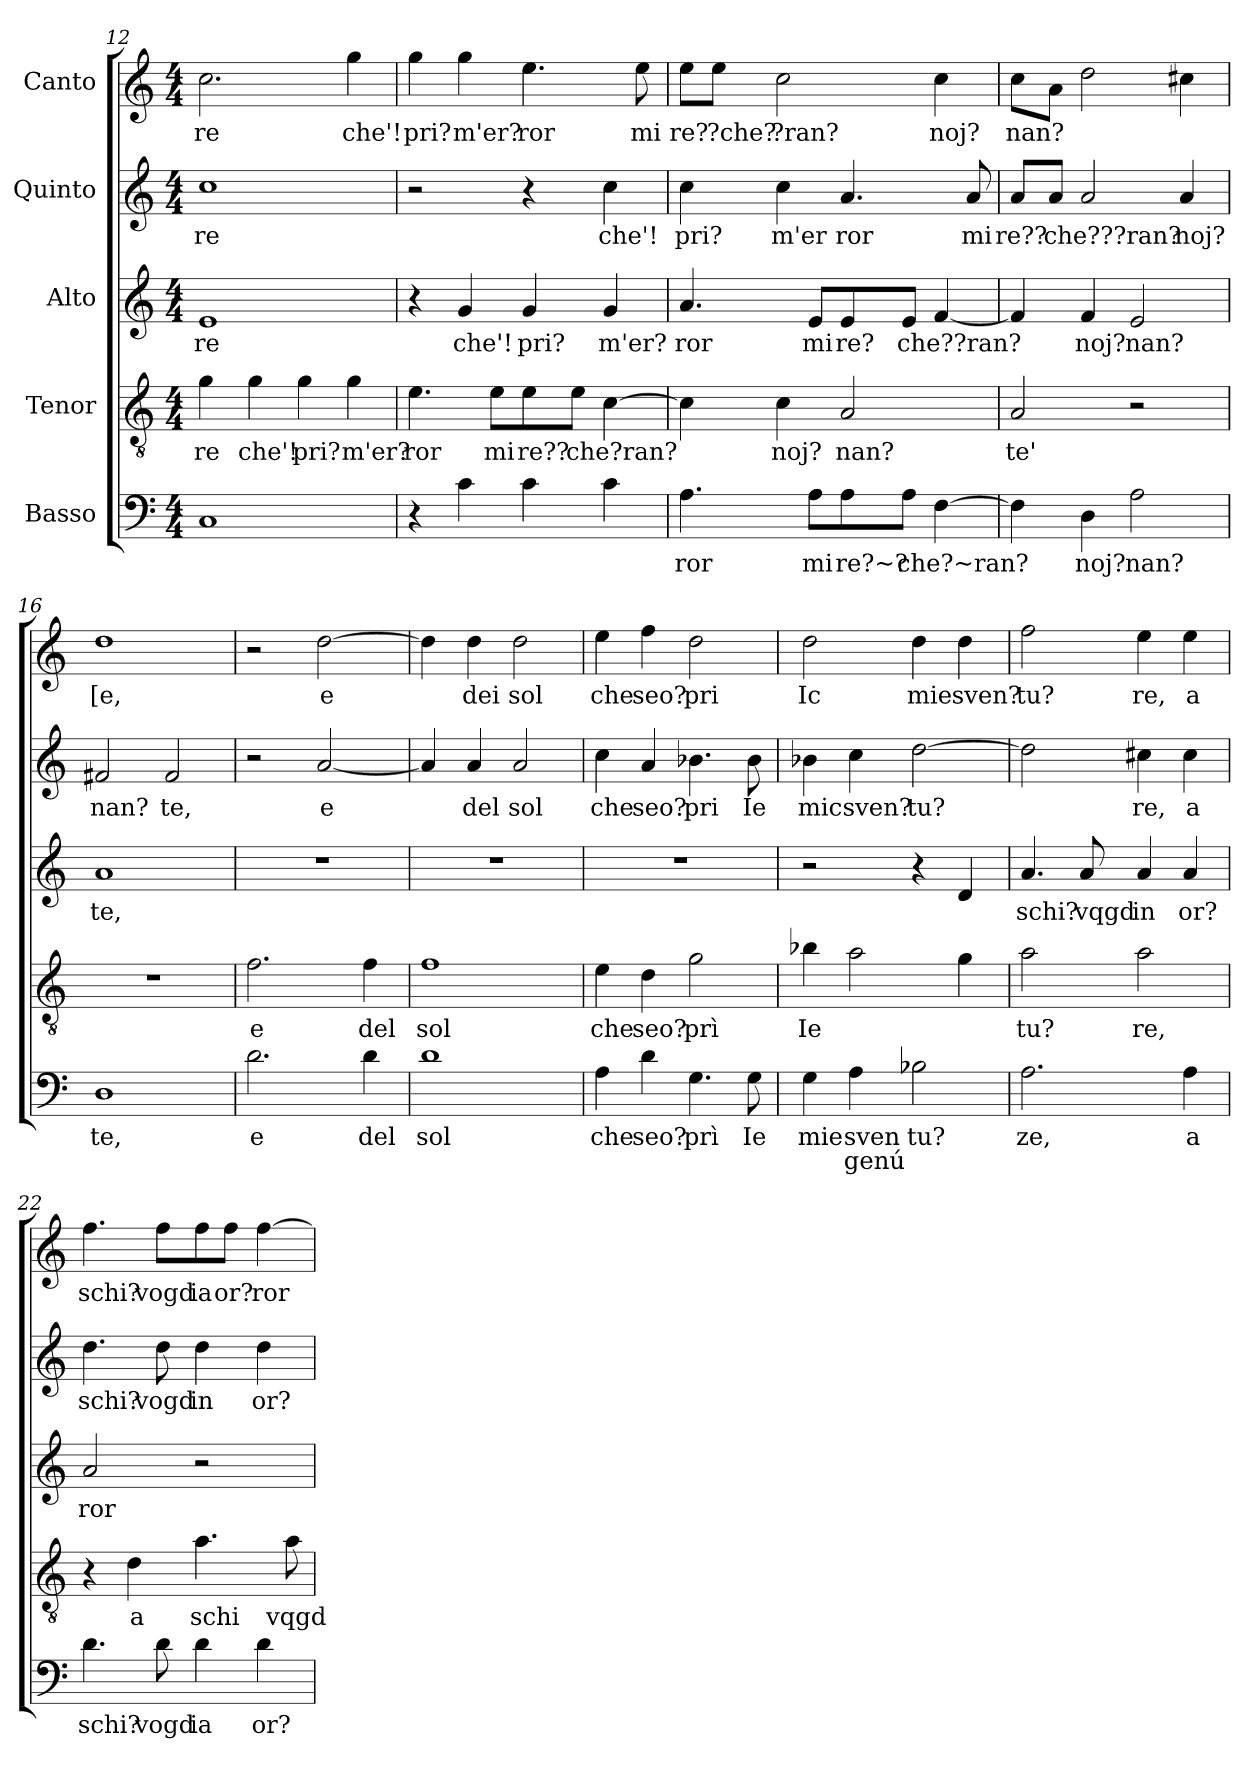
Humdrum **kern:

**kern	**text	**text	**kern	**text	**kern	**text	**kern	**text	**kern	**text
*part5	*part5	*part5	*part4	*part4	*part3	*part3	*part2	*part2	*part1	*part1
*staff5	*staff5	*staff5	*staff4	*staff4	*staff3	*staff3	*staff2	*staff2	*staff1	*staff1
*I"Basso	*	*	*I"Tenor	*	*I"Alto	*	*I"Quinto	*	*I"Canto	*
*clefF4	*	*	*clefGv2	*	*clefG2	*	*clefG2	*	*clefG2	*
*k[]	*	*	*k[]	*	*k[]	*	*k[]	*	*k[]	*
*M4/4	*	*	*M4/4	*	*M4/4	*	*M4/4	*	*M4/4	*
=12	=12	=12	=12	=12	=12	=12	=12	=12	=12	=12
!	!	!	!	!LO:LY:b	!	!LO:LY:b	!	!LO:LY:b	!	!LO:LY:b
1C	.	.	4g\	re	1e	re	1cc	re	2.cc\	re
!	!	!	!	!LO:LY:b	!	!	!	!	!	!
.	.	.	4g\	che'!	.	.	.	.	.	.
!	!	!	!	!LO:LY:b	!	!	!	!	!	!
.	.	.	4g\	pri?	.	.	.	.	.	.
!	!	!	!	!LO:LY:b	!	!	!	!	!	!LO:LY:b
.	.	.	4g\	m'er?	.	.	.	.	4gg\	che'!
=13	=13	=13	=13	=13	=13	=13	=13	=13	=13	=13
!	!	!	!	!LO:LY:b	!	!	!	!	!	!LO:LY:b
4r	.	.	4.e\	ror	4r	.	2r	.	4gg\	pri?
!	!	!	!	!	!	!LO:LY:b	!	!	!	!LO:LY:b
4c\	.	.	.	.	4g/	che'!	.	.	4gg\	m'er?
!	!	!	!	!LO:LY:b	!	!	!	!	!	!
.	.	.	8e\L	mi	.	.	.	.	.	.
!	!	!	!	!LO:LY:b	!	!LO:LY:b	!	!	!	!LO:LY:b
4c\	.	.	8e\	re??	4g/	pri?	4r	.	4.ee\	ror
!	!	!	!	!LO:LY:b	!	!	!	!	!	!
.	.	.	8e\J	che?ran?	.	.	.	.	.	.
!	!	!	!	!	!	!LO:LY:b	!	!LO:LY:b	!	!
4c\	.	.	[4c\	.	4g/	m'er?	4cc\	che'!	.	.
!	!	!	!	!	!	!	!	!	!	!LO:LY:b
.	.	.	.	.	.	.	.	.	8ee\	mi
=14	=14	=14	=14	=14	=14	=14	=14	=14	=14	=14
!	!LO:LY:b	!	!	!	!	!LO:LY:b	!	!LO:LY:b	!	!LO:LY:b
4.A\	ror	.	4c\]	.	4.a/	ror	4cc\	pri?	8ee\L	re?
!	!	!	!	!	!	!	!	!	!	!LO:LY:b
.	.	.	.	.	.	.	.	.	8ee\J	?che?
!	!	!	!	!LO:LY:b	!	!	!	!LO:LY:b	!	!LO:LY:b
.	.	.	4c\	noj?	.	.	4cc\	m'er	2cc\	?ran?
!	!LO:LY:b	!	!	!	!	!LO:LY:b	!	!	!	!
8A\L	mi	.	.	.	8e/L	mi	.	.	.	.
!	!LO:LY:b	!	!	!LO:LY:b	!	!LO:LY:b	!	!LO:LY:b	!	!
8A\	re?~?	.	2A/	nan?	8e/	re?	4.a/	ror	.	.
!	!LO:LY:b	!	!	!	!	!LO:LY:b	!	!	!	!
8A\J	che?~ran?	.	.	.	8e/J	che??ran?	.	.	.	.
!	!	!	!	!	!	!	!	!	!	!LO:LY:b
[4F\	.	.	.	.	[4f/	.	.	.	4cc\	noj?
!	!	!	!	!	!	!	!	!LO:LY:b	!	!
.	.	.	.	.	.	.	8a/	mi	.	.
=15	=15	=15	=15	=15	=15	=15	=15	=15	=15	=15
!	!	!	!	!LO:LY:b	!	!	!	!LO:LY:b	!	!LO:LY:b
4F\]	.	.	2A/	te'	4f/]	.	8a/L	re??	8cc\L	nan?
!	!	!	!	!	!	!	!	!LO:LY:b	!	!
.	.	.	.	.	.	.	8a/J	che???ran?	8a\J	.
!	!LO:LY:b	!	!	!	!	!LO:LY:b	!	!	!	!
4D\	noj?	.	.	.	4f/	noj?	2a/	.	2dd\	.
!	!LO:LY:b	!	!	!	!	!LO:LY:b	!	!	!	!
2A\	nan?	.	2r	.	2e/	nan?	.	.	.	.
!	!	!	!	!	!	!	!	!LO:LY:b	!	!
.	.	.	.	.	.	.	4a/	noj?	4cc#X\	.
=16	=16	=16	=16	=16	=16	=16	=16	=16	=16	=16
!	!LO:LY:b	!	!	!	!	!LO:LY:b	!	!LO:LY:b	!	!LO:LY:b
1D	te,	.	1r	.	1a	te,	2f#X/	nan?	1dd	[e,
!	!	!	!	!	!	!	!	!LO:LY:b	!	!
.	.	.	.	.	.	.	2f#/	te,	.	.
=17	=17	=17	=17	=17	=17	=17	=17	=17	=17	=17
!	!LO:LY:b	!	!	!LO:LY:b	!	!	!	!	!	!
2.d\	e	.	2.f\	e	1r	.	2r	.	2r	.
!	!	!	!	!	!	!	!	!LO:LY:b	!	!LO:LY:b
.	.	.	.	.	.	.	[2a/	e	[2dd\	e
!	!LO:LY:b	!	!	!LO:LY:b	!	!	!	!	!	!
4d\	del	.	4f\	del	.	.	.	.	.	.
=18	=18	=18	=18	=18	=18	=18	=18	=18	=18	=18
!	!LO:LY:b	!	!	!LO:LY:b	!	!	!	!	!	!
1d	sol	.	1f	sol	1r	.	4a/]	.	4dd\]	.
!	!	!	!	!	!	!	!	!LO:LY:b	!	!LO:LY:b
.	.	.	.	.	.	.	4a/	del	4dd\	dei
!	!	!	!	!	!	!	!	!LO:LY:b	!	!LO:LY:b
.	.	.	.	.	.	.	2a/	sol	2dd\	sol
=19	=19	=19	=19	=19	=19	=19	=19	=19	=19	=19
!	!LO:LY:b	!	!	!LO:LY:b	!	!	!	!LO:LY:b	!	!LO:LY:b
4A\	che	.	4e\	che	1r	.	4cc\	che	4ee\	che
!	!LO:LY:b	!	!	!LO:LY:b	!	!	!	!LO:LY:b	!	!LO:LY:b
4d\	seo?	.	4d\	seo?	.	.	4a/	seo?	4ff\	seo?
!	!LO:LY:b	!	!	!LO:LY:b	!	!	!	!LO:LY:b	!	!LO:LY:b
4.G\	prì	.	2g\	prì	.	.	4.b-X\	pri	2dd\	pri
!	!LO:LY:b	!	!	!	!	!	!	!LO:LY:b	!	!
8G\	Ie	.	.	.	.	.	8b-\	Ie	.	.
=20	=20	=20	=20	=20	=20	=20	=20	=20	=20	=20
!	!LO:LY:b	!	!	!LO:LY:b	!	!	!	!LO:LY:b	!	!LO:LY:b
4G\	mie	.	4b-X\	Ie	2r	.	4b-X\	mic	2dd\	Ic
!	!LO:LY:b	!LO:LY:b	!	!	!	!	!	!LO:LY:b	!	!
4A\	sven	genú	2a\	.	.	.	4cc\	sven?	.	.
!	!LO:LY:b	!	!	!	!	!	!	!LO:LY:b	!	!LO:LY:b
2B-X\	tu?	.	.	.	4r	.	[2dd\	tu?	4dd\	mie
!	!	!	!	!	!	!	!	!	!	!LO:LY:b
.	.	.	4g\	.	4d/	.	.	.	4dd\	sven?
=21	=21	=21	=21	=21	=21	=21	=21	=21	=21	=21
!	!LO:LY:b	!	!	!LO:LY:b	!	!LO:LY:b	!	!	!	!LO:LY:b
2.A\	ze,	.	2a\	tu?	4.a/	schi?	2dd\]	.	2ff\	tu?
!	!	!	!	!	!	!LO:LY:b	!	!	!	!
.	.	.	.	.	8a/	vqgd	.	.	.	.
!	!	!	!	!LO:LY:b	!	!LO:LY:b	!	!LO:LY:b	!	!LO:LY:b
.	.	.	2a\	re,	4a/	in	4cc#X\	re,	4ee\	re,
!	!LO:LY:b	!	!	!	!	!LO:LY:b	!	!LO:LY:b	!	!LO:LY:b
4A\	a	.	.	.	4a/	or?	4cc#\	a	4ee\	a
=22	=22	=22	=22	=22	=22	=22	=22	=22	=22	=22
!	!LO:LY:b	!	!	!	!	!LO:LY:b	!	!LO:LY:b	!	!LO:LY:b
4.d\	schi?	.	4r	.	2a/	ror	4.dd\	schi?	4.ff\	schi?
!	!	!	!	!LO:LY:b	!	!	!	!	!	!
.	.	.	4d\	a	.	.	.	.	.	.
!	!LO:LY:b	!	!	!	!	!	!	!LO:LY:b	!	!LO:LY:b
8d\	vogd	.	.	.	.	.	8dd\	vogd	8ff\L	vogd
!	!LO:LY:b	!	!	!LO:LY:b	!	!	!	!LO:LY:b	!	!LO:LY:b
4d\	ia	.	4.a\	schi	2r	.	4dd\	in	8ff\	ia
!	!	!	!	!	!	!	!	!	!	!LO:LY:b
.	.	.	.	.	.	.	.	.	8ff\J	or?
!	!LO:LY:b	!	!	!	!	!	!	!LO:LY:b	!	!LO:LY:b
4d\	or?	.	.	.	.	.	4dd\	or?	[4ff\	ror
!	!	!	!	!LO:LY:b	!	!	!	!	!	!
.	.	.	8a\	vqgd	.	.	.	.	.	.
=	=	=	=	=	=	=	=	=	=	=
*-	*-	*-	*-	*-	*-	*-	*-	*-	*-	*-
